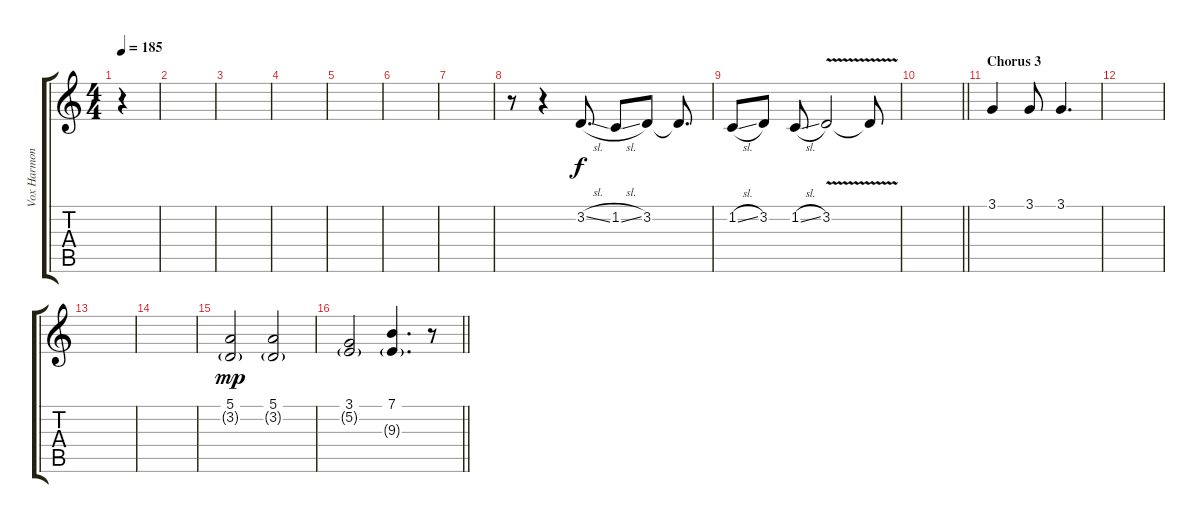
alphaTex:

\track ("Vox Harmony 1" "Vox Harmon") {instrument altosax}
\staff {score tabs}
\tuning (E4 B3 G3 D3 A2 E2) {hide}
\ts (4 4)
\tempo 185
\clef g2
\ks c
r.4{dy f} |
|
|
|
|
|
|
r.8 r.4 3.2{sl}.8{d} 1.2{sl}.8 3.2.8 3.2{t}.8{d} |
1.2{sl}.8 3.2.8 1.2{sl}.8 3.2{v}.2 3.2{t}.8 |
\barLineRight lightlight
|
\section ("" "Chorus 3")
3.1.4 3.1.8 3.1.4{d} |
|
|
|
(5.1 3.2{g}).2{dy mp} (5.1 3.2{g}).2 |
\barLineRight lightlight
(3.1 5.2{g}).2 (7.1 9.3{g}).4{d} r.8
